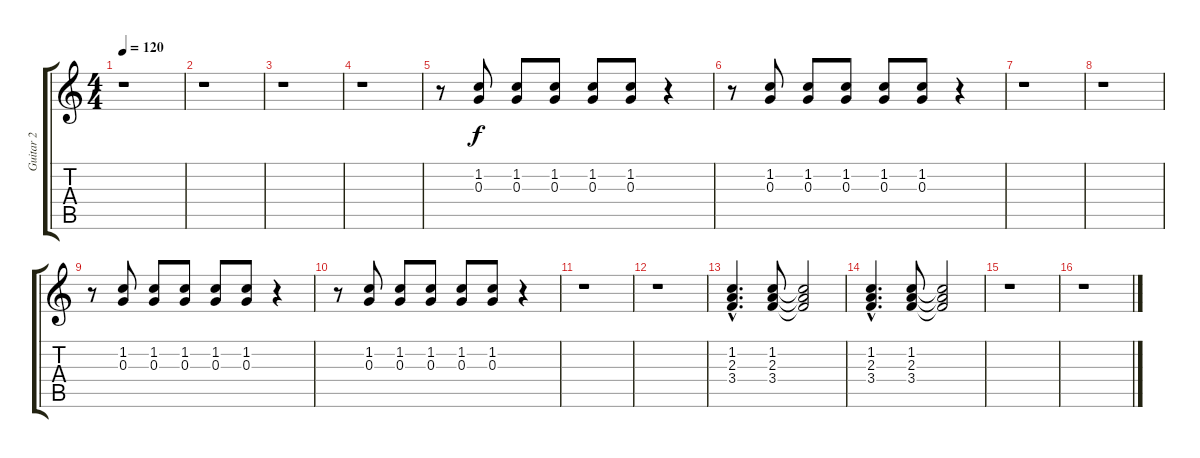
\track ("Guitar 2" "Guitar 2") {instrument distortionguitar}
\staff {score tabs}
\tuning (E4 B3 G3 D3 A2 E2) {hide}
\ts (4 4)
\tempo 120
\clef g2
\ks c
r.1{dy f} |
r.1 |
r.1 |
r.1 |
r.8 (1.2 0.3).8 (1.2 0.3).8 (1.2 0.3).8 (1.2 0.3).8 (1.2 0.3).8 r.4 |
r.8 (1.2 0.3).8 (1.2 0.3).8 (1.2 0.3).8 (1.2 0.3).8 (1.2 0.3).8 r.4 |
r.1 |
r.1 |
r.8 (1.2 0.3).8 (1.2 0.3).8 (1.2 0.3).8 (1.2 0.3).8 (1.2 0.3).8 r.4 |
r.8 (1.2 0.3).8 (1.2 0.3).8 (1.2 0.3).8 (1.2 0.3).8 (1.2 0.3).8 r.4 |
r.1 |
r.1 |
(1.2{hac} 2.3{hac} 3.4{hac}).4{d} (1.2 2.3 3.4).8 (1.2{t} 2.3{t} 3.4{t}).2 |
(1.2{hac} 2.3{hac} 3.4{hac}).4{d} (1.2 2.3 3.4).8 (1.2{t} 2.3{t} 3.4{t}).2 |
r.1 |
r.1
